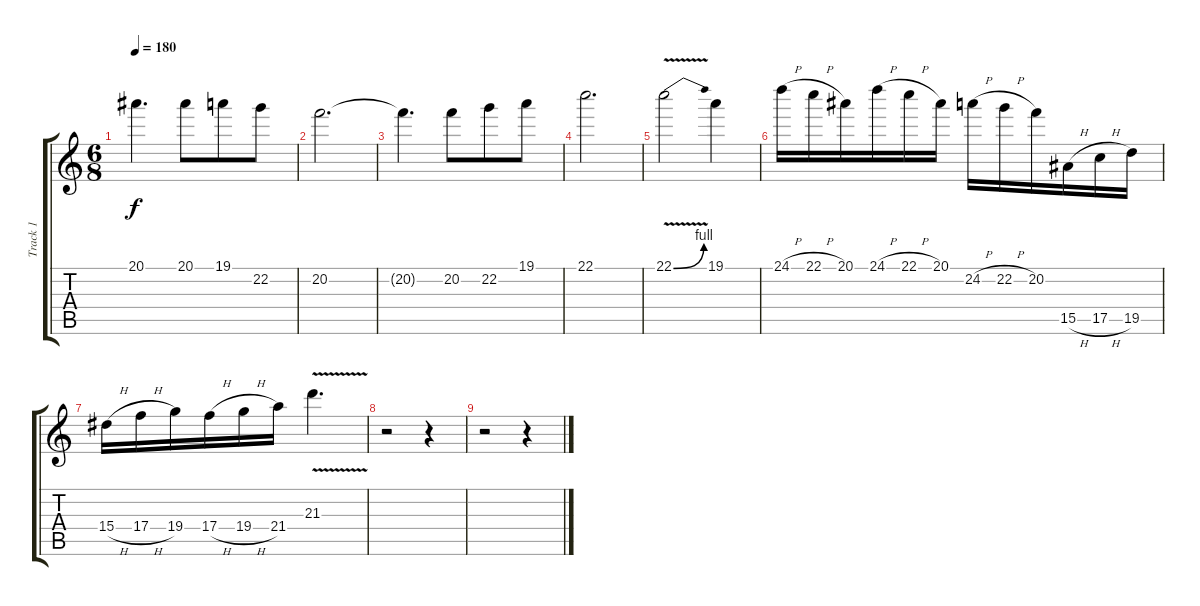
\track ("Track 1" "Track 1") {instrument overdrivenguitar}
\staff {score tabs}
\tuning (D4 A3 F3 C3 G2 D2) {hide}
\ts (6 8)
\tempo 180
\clef g2
\ks c
20.1{t}.4{d dy f} 20.1.8 19.1.8 22.2.8 |
20.2.2{d} |
20.2{t}.4{d} 20.2.8 22.2.8 19.1.8 |
22.1.2{d} |
22.1{be (bend 0 0 60 4) v}.2 19.1.4 |
24.1{h}.16 22.1{h}.16 20.1.16 24.1{h}.16 22.1{h}.16 20.1.16 24.2{h}.16 22.2{h}.16 20.2.16 15.5{h}.16 17.5{h}.16 19.5.16 |
15.4{h}.16 17.4{h}.16 19.4.16 17.4{h}.16 19.4{h}.16 21.4.16 21.3{v}.4{d} |
r.2 r.4 |
r.2 r.4
